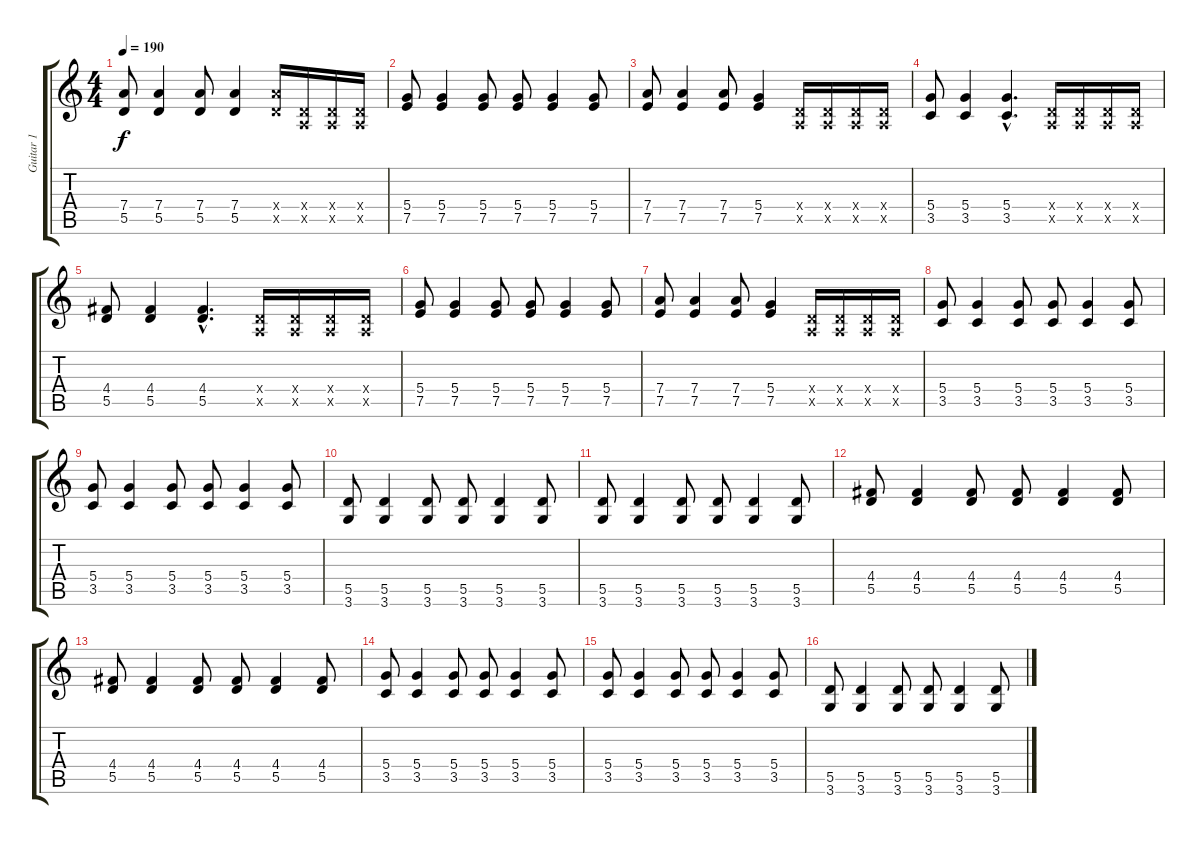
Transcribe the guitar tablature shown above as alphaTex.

\track ("Guitar 1" "Guitar 1") {instrument distortionguitar}
\staff {score tabs}
\tuning (E4 B3 G3 D3 A2 E2) {hide}
\ts (4 4)
\tempo 190
\clef g2
\ks c
(7.4 5.5).8{dy f} (7.4 5.5).4 (7.4 5.5).8 (7.4 5.5).4 (7.4{x} 5.5{x}).16 (0.4{x} 0.5{x}).16 (0.4{x} 0.5{x}).16 (0.4{x} 0.5{x}).16 |
(5.4 7.5).8 (5.4 7.5).4 (5.4 7.5).8 (5.4 7.5).8 (5.4 7.5).4 (5.4 7.5).8 |
(7.4 7.5).8 (7.4 7.5).4 (7.4 7.5).8 (5.4 7.5).4 (0.4{x} 0.5{x}).16 (0.4{x} 0.5{x}).16 (0.4{x} 0.5{x}).16 (0.4{x} 0.5{x}).16 |
(5.4 3.5).8 (5.4 3.5).4 (5.4{hac} 3.5{hac}).4{d} (0.4{x} 0.5{x}).16 (0.4{x} 0.5{x}).16 (0.4{x} 0.5{x}).16 (0.4{x} 0.5{x}).16 |
(4.4 5.5).8 (4.4 5.5).4 (4.4{hac} 5.5{hac}).4{d} (0.4{x} 0.5{x}).16 (0.4{x} 0.5{x}).16 (0.4{x} 0.5{x}).16 (0.4{x} 0.5{x}).16 |
(5.4 7.5).8 (5.4 7.5).4 (5.4 7.5).8 (5.4 7.5).8 (5.4 7.5).4 (5.4 7.5).8 |
(7.4 7.5).8 (7.4 7.5).4 (7.4 7.5).8 (5.4 7.5).4 (0.4{x} 0.5{x}).16 (0.4{x} 0.5{x}).16 (0.4{x} 0.5{x}).16 (0.4{x} 0.5{x}).16 |
(5.4 3.5).8 (5.4 3.5).4 (5.4 3.5).8 (5.4 3.5).8 (5.4 3.5).4 (5.4 3.5).8 |
(5.4 3.5).8 (5.4 3.5).4 (5.4 3.5).8 (5.4 3.5).8 (5.4 3.5).4 (5.4 3.5).8 |
(5.5 3.6).8 (5.5 3.6).4 (5.5 3.6).8 (5.5 3.6).8 (5.5 3.6).4 (5.5 3.6).8 |
(5.5 3.6).8 (5.5 3.6).4 (5.5 3.6).8 (5.5 3.6).8 (5.5 3.6).4 (5.5 3.6).8 |
(4.4 5.5).8 (4.4 5.5).4 (4.4 5.5).8 (4.4 5.5).8 (4.4 5.5).4 (4.4 5.5).8 |
(4.4 5.5).8 (4.4 5.5).4 (4.4 5.5).8 (4.4 5.5).8 (4.4 5.5).4 (4.4 5.5).8 |
(5.4 3.5).8 (5.4 3.5).4 (5.4 3.5).8 (5.4 3.5).8 (5.4 3.5).4 (5.4 3.5).8 |
(5.4 3.5).8 (5.4 3.5).4 (5.4 3.5).8 (5.4 3.5).8 (5.4 3.5).4 (5.4 3.5).8 |
(5.5 3.6).8 (5.5 3.6).4 (5.5 3.6).8 (5.5 3.6).8 (5.5 3.6).4 (5.5 3.6).8
